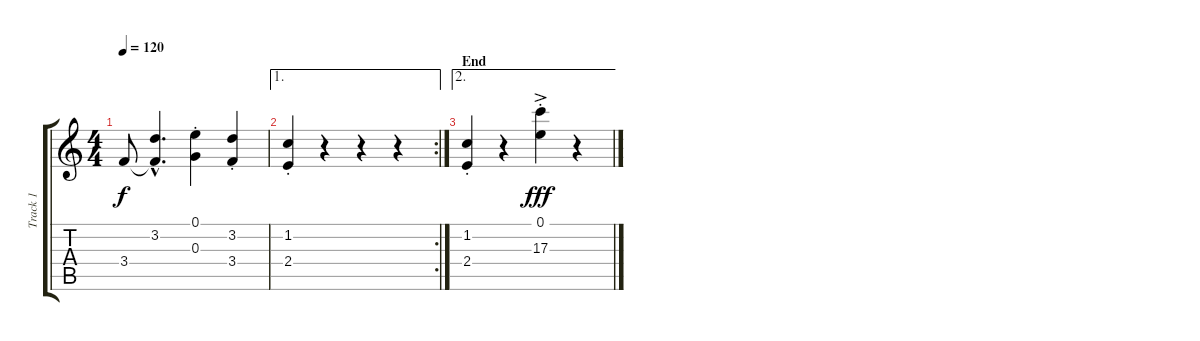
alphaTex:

\track ("Track 1" "Track 1") {instrument electricguitarjazz}
\staff {score tabs}
\tuning (E4 B3 G3 D3 A2 E2) {hide}
\ts (4 4)
\tempo 120
\clef g2
\ks c
3.4.8{dy f} (3.2{hac} 3.4{hac t}).4{d} (0.1{st} 0.3{st}).4 (3.2{st} 3.4{st}).4 |
\ae 1
\rc 2
(1.2{st} 2.4{st}).4 r.4 r.4 r.4 |
\ae 2
\section ("" "End")
(1.2{st} 2.4{st}).4 r.4 (0.1{ac st} 17.3{ac st}).4{dy fff} r.4
